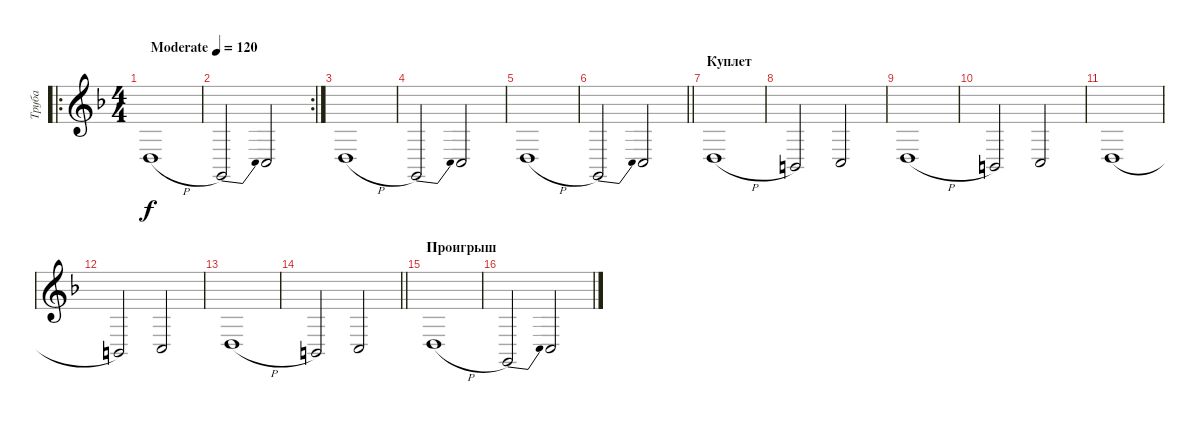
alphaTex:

\track ("Труба" "Труба") {instrument trumpet}
\staff {score}
\tuning (E4 B3 G3 D3 A2 E2) {hide}
\ro
\ts (4 4)
\tempo (120 "Moderate")
\clef g2
\ks f
10.6{h}.1{dy f instrument trumpet} |
\rc 2
3.6{be (bend 0 0 60 10)}.2 8.6.2 |
10.6{h}.1 |
3.6{be (bend 0 0 60 10)}.2 8.6.2 |
10.6{h}.1{volume 16} |
\barLineRight lightlight
3.6{be (bend 0 0 60 10)}.2 8.6.2 |
\section ("" "Куплет")
5.5{h}.1{volume 14} |
2.5{be (custom 0 0 15 8 31 4 60 4)}.2 3.5.2 |
5.5{h}.1 |
2.5{be (custom 0 0 15 8 31 4 60 4)}.2 3.5.2 |
5.5{h}.1 |
2.5{be (custom 0 0 15 8 31 4 60 4)}.2 3.5.2 |
5.5{h}.1 |
\barLineRight lightlight
2.5{be (custom 0 0 15 8 31 4 60 4)}.2 3.5.2 |
\section ("" "Проигрыш")
10.6{h}.1 |
3.6{be (bend 0 0 60 10)}.2 8.6.2
